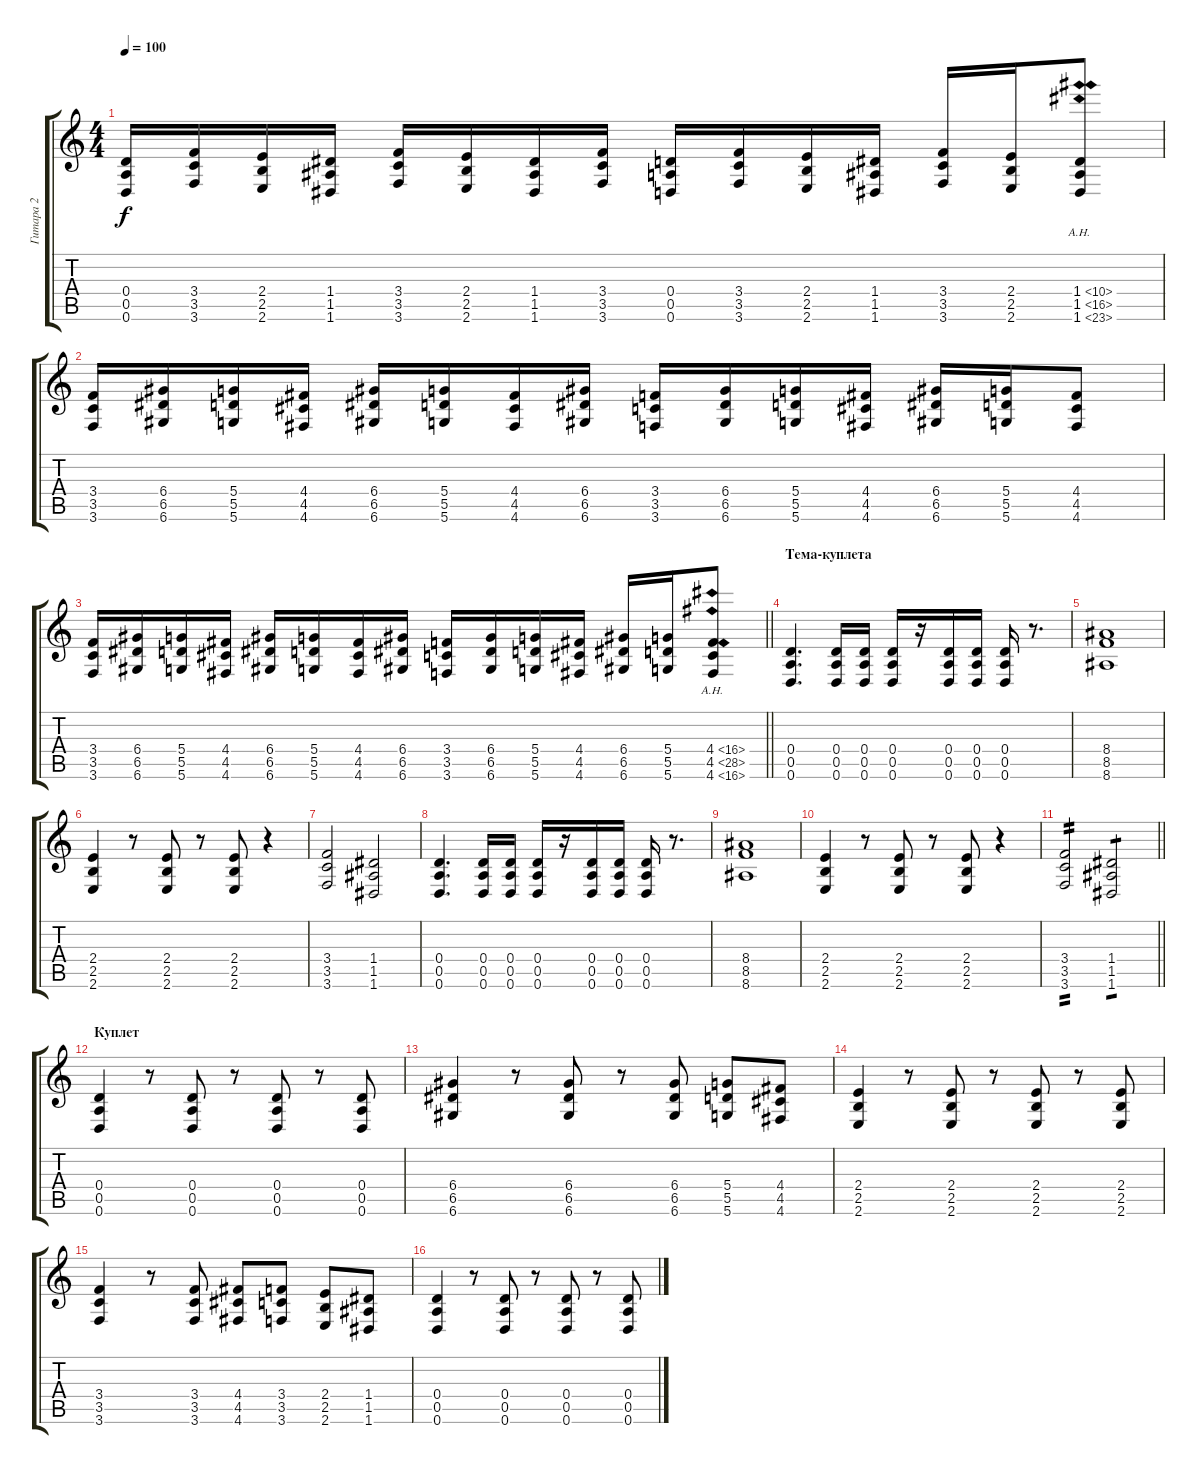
\track ("Гитара 2" "Гитара 2") {instrument distortionguitar}
\staff {score tabs}
\tuning (E4 B3 G3 D3 A2 D2) {hide}
\ts (4 4)
\tempo 100
\clef g2
\ks c
(0.4 0.5 0.6).16{dy f} (3.4 3.5 3.6).16 (2.4 2.5 2.6).16 (1.4 1.5 1.6).16 (3.4 3.5 3.6).16 (2.4 2.5 2.6).16 (1.4 1.5 1.6).16 (3.4 3.5 3.6).16 (0.4 0.5 0.6).16 (3.4 3.5 3.6).16 (2.4 2.5 2.6).16 (1.4 1.5 1.6).16 (3.4 3.5 3.6).16 (2.4 2.5 2.6).16 (1.4{ah 9} 1.5{ah 15} 1.6{ah 22}).8 |
(3.4 3.5 3.6).16 (6.4 6.5 6.6).16 (5.4 5.5 5.6).16 (4.4 4.5 4.6).16 (6.4 6.5 6.6).16 (5.4 5.5 5.6).16 (4.4 4.5 4.6).16 (6.4 6.5 6.6).16 (3.4 3.5 3.6).16 (6.4 6.5 6.6).16 (5.4 5.5 5.6).16 (4.4 4.5 4.6).16 (6.4 6.5 6.6).16 (5.4 5.5 5.6).16 (4.4 4.5 4.6).8 |
\barLineRight lightlight
(3.4 3.5 3.6).16 (6.4 6.5 6.6).16 (5.4 5.5 5.6).16 (4.4 4.5 4.6).16 (6.4 6.5 6.6).16 (5.4 5.5 5.6).16 (4.4 4.5 4.6).16 (6.4 6.5 6.6).16 (3.4 3.5 3.6).16 (6.4 6.5 6.6).16 (5.4 5.5 5.6).16 (4.4 4.5 4.6).16 (6.4 6.5 6.6).16 (5.4 5.5 5.6).16 (4.4{ah 12} 4.5{ah 24} 4.6{ah 12}).8 |
\section ("" "Тема-куплета")
(0.4 0.5 0.6).4{d} (0.4 0.5 0.6).16 (0.4 0.5 0.6).16 (0.4 0.5 0.6).16 r.16 (0.4 0.5 0.6).16 (0.4 0.5 0.6).16 (0.4 0.5 0.6).16 r.8{d} |
(8.4 8.5 8.6).1 |
(2.4 2.5 2.6).4 r.8 (2.4 2.5 2.6).8 r.8 (2.4 2.5 2.6).8 r.4 |
(3.4 3.5 3.6).2 (1.4 1.5 1.6).2 |
(0.4 0.5 0.6).4{d} (0.4 0.5 0.6).16 (0.4 0.5 0.6).16 (0.4 0.5 0.6).16 r.16 (0.4 0.5 0.6).16 (0.4 0.5 0.6).16 (0.4 0.5 0.6).16 r.8{d} |
(8.4 8.5 8.6).1 |
(2.4 2.5 2.6).4 r.8 (2.4 2.5 2.6).8 r.8 (2.4 2.5 2.6).8 r.4 |
\barLineRight lightlight
(3.4 3.5 3.6).2{tp 2} (1.4 1.5 1.6).2{tp 1} |
\section ("" "Куплет")
(0.4 0.5 0.6).4 r.8 (0.4 0.5 0.6).8 r.8 (0.4 0.5 0.6).8 r.8 (0.4 0.5 0.6).8 |
(6.4 6.5 6.6).4 r.8 (6.4 6.5 6.6).8 r.8 (6.4 6.5 6.6).8 (5.4 5.5 5.6).8 (4.4 4.5 4.6).8 |
(2.4 2.5 2.6).4 r.8 (2.4 2.5 2.6).8 r.8 (2.4 2.5 2.6).8 r.8 (2.4 2.5 2.6).8 |
(3.4 3.5 3.6).4 r.8 (3.4 3.5 3.6).8 (4.4 4.5 4.6).8 (3.4 3.5 3.6).8 (2.4 2.5 2.6).8 (1.4 1.5 1.6).8 |
(0.4 0.5 0.6).4 r.8 (0.4 0.5 0.6).8 r.8 (0.4 0.5 0.6).8 r.8 (0.4 0.5 0.6).8
